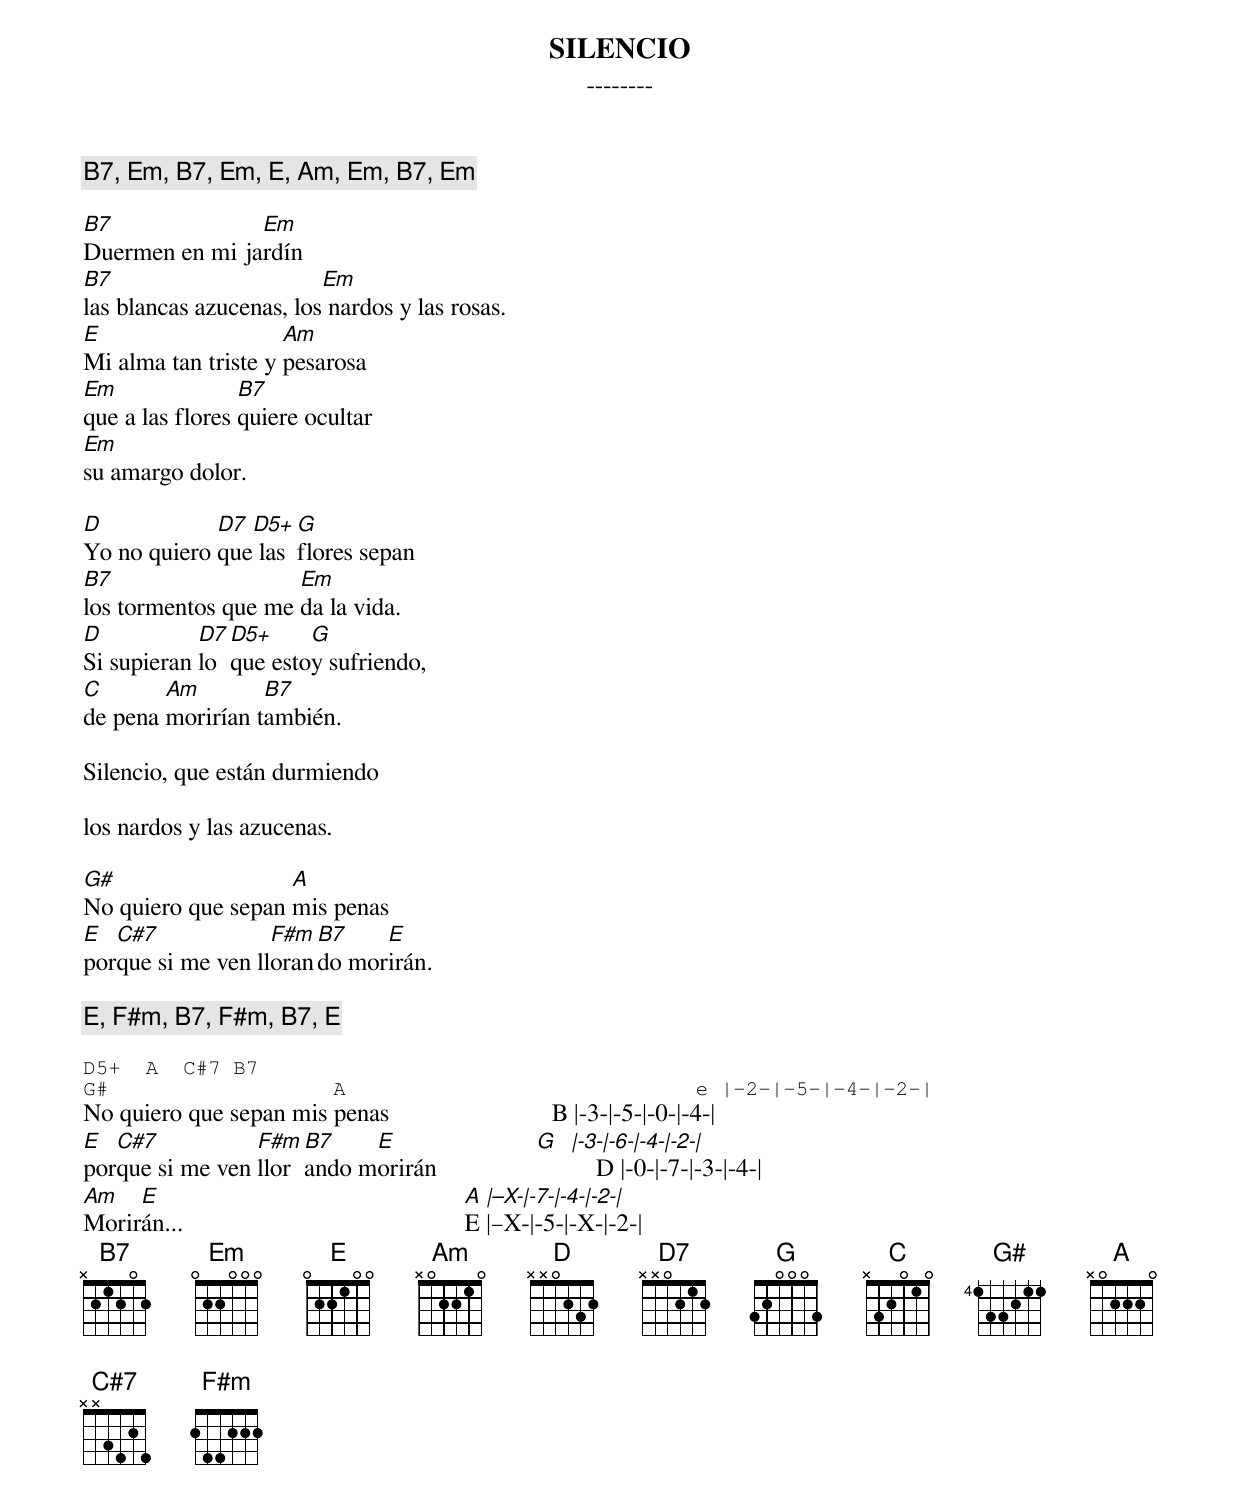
SILENCIO
--------

[ B7, Em, B7, Em, E, Am, Em, B7, Em ]

B7              Em
Duermen en mi jardín
B7                       Em
las blancas azucenas, los nardos y las rosas.
E                    Am
Mi alma tan triste y pesarosa
Em               B7
que a las flores quiere ocultar
Em
su amargo dolor.

D            D7 D5+  G
Yo no quiero que las flores sepan
B7                   Em
los tormentos que me da la vida.
D           D7 D5+     G
Si supieran lo que estoy sufriendo,
C       Am        B7
de pena morirían también.

Silencio, que están durmiendo

los nardos y las azucenas.

G#                  A
No quiero que sepan mis penas
E  C#7             F#m B7    E
porque si me ven llorando morirán.

[ E, F#m, B7, F#m, B7, E ]

D5+  A  C#7 B7
G#                  A                            e |-2-|-5-|-4-|-2-|
No quiero que sepan mis penas                          B |-3-|-5-|-0-|-4-|
E  C#7           F#m B7    E                     G |-3-|-6-|-4-|-2-|
porque si me ven llorando morirán                      D |-0-|-7-|-3-|-4-|
Am   E                                                 A |–X-|-7-|-4-|-2-|
Morirán...                                             E |–X-|-5-|-X-|-2-|
